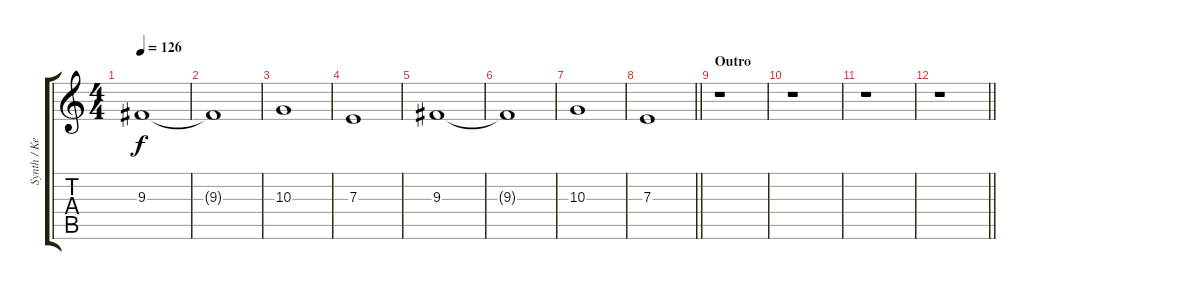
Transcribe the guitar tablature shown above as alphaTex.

\track ("Synth / Keyboard" "Synth / Ke") {instrument stringensemble1}
\staff {score tabs}
\tuning (Gb4 Db4 A3 E3 B2 E2) {hide}
\ts (4 4)
\tempo 126
\clef g2
\ks c
9.3.1{dy f} |
9.3{t}.1{volume 0} |
10.3.1{volume 13} |
7.3.1 |
9.3.1 |
9.3{t}.1{volume 0} |
10.3.1{volume 13} |
\barLineRight lightlight
7.3.1 |
\section ("" "Outro")
r.1 |
r.1 |
r.1 |
\barLineRight lightlight
r.1
